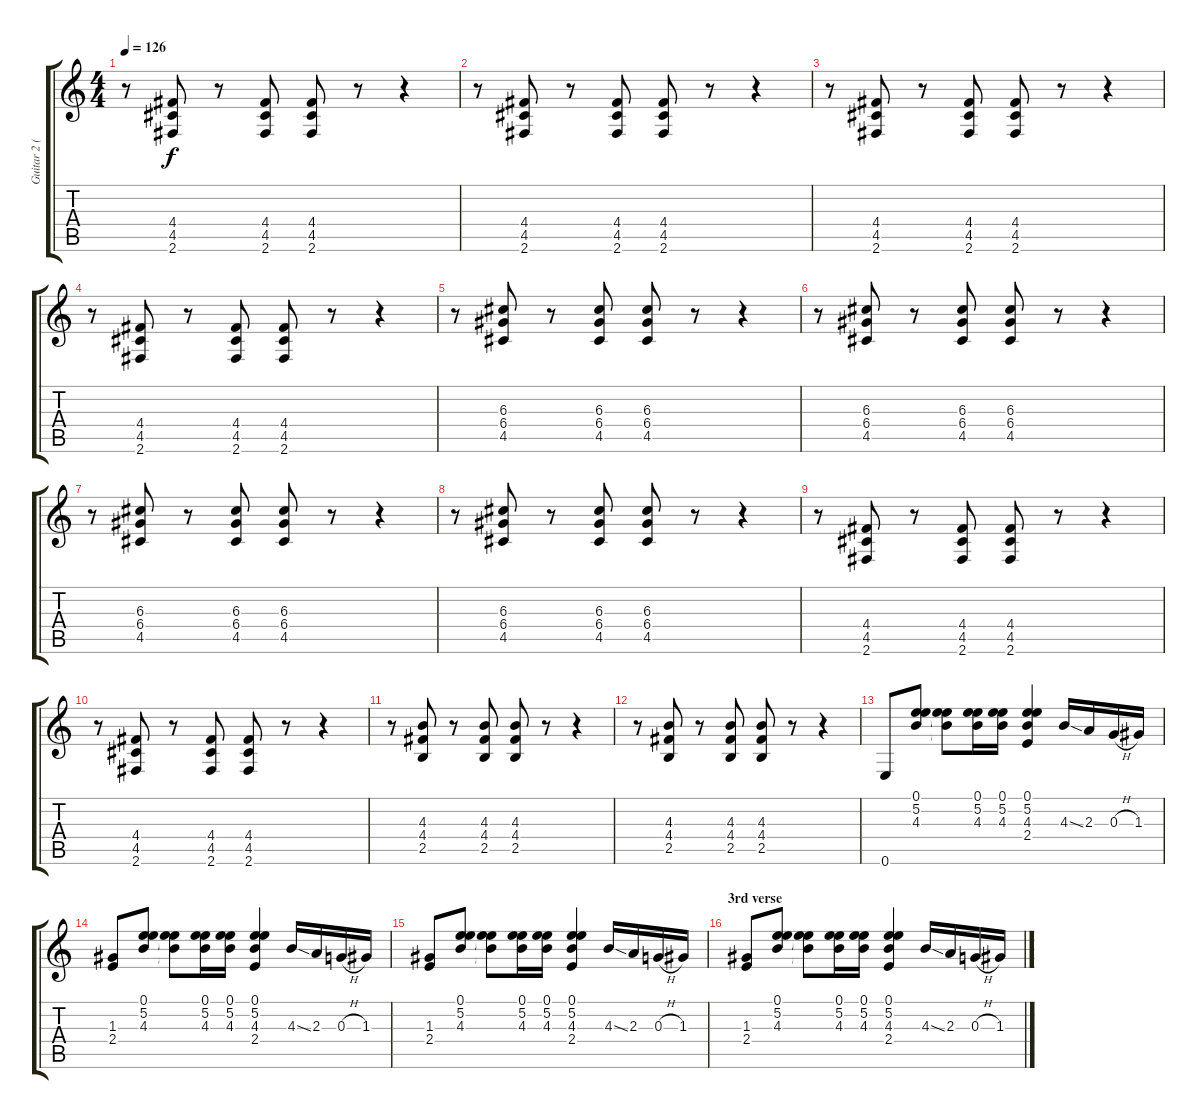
\track ("Guitar 2 (Standard Tuning)" "Guitar 2 (") {instrument distortionguitar}
\staff {score tabs}
\tuning (E4 B3 G3 D3 A2 E2) {hide}
\ts (4 4)
\tempo 126
\clef g2
\ks c
r.8{dy f} (4.4 4.5 2.6).8 r.8 (4.4 4.5 2.6).8 (4.4 4.5 2.6).8 r.8 r.4 |
r.8 (4.4 4.5 2.6).8 r.8 (4.4 4.5 2.6).8 (4.4 4.5 2.6).8 r.8 r.4 |
r.8 (4.4 4.5 2.6).8 r.8 (4.4 4.5 2.6).8 (4.4 4.5 2.6).8 r.8 r.4 |
r.8 (4.4 4.5 2.6).8 r.8 (4.4 4.5 2.6).8 (4.4 4.5 2.6).8 r.8 r.4 |
r.8 (6.3 6.4 4.5).8 r.8 (6.3 6.4 4.5).8 (6.3 6.4 4.5).8 r.8 r.4 |
r.8 (6.3 6.4 4.5).8 r.8 (6.3 6.4 4.5).8 (6.3 6.4 4.5).8 r.8 r.4 |
r.8 (6.3 6.4 4.5).8 r.8 (6.3 6.4 4.5).8 (6.3 6.4 4.5).8 r.8 r.4 |
r.8 (6.3 6.4 4.5).8 r.8 (6.3 6.4 4.5).8 (6.3 6.4 4.5).8 r.8 r.4 |
r.8 (4.4 4.5 2.6).8 r.8 (4.4 4.5 2.6).8 (4.4 4.5 2.6).8 r.8 r.4 |
r.8 (4.4 4.5 2.6).8 r.8 (4.4 4.5 2.6).8 (4.4 4.5 2.6).8 r.8 r.4 |
r.8 (4.3 4.4 2.5).8 r.8 (4.3 4.4 2.5).8 (4.3 4.4 2.5).8 r.8 r.4 |
r.8 (4.3 4.4 2.5).8 r.8 (4.3 4.4 2.5).8 (4.3 4.4 2.5).8 r.8 r.4 |
0.6.8 (0.1 5.2 4.3).8 (0.1{t} 5.2{t} 4.3{t}).8 (0.1 5.2 4.3).16 (0.1 5.2 4.3).16 (0.1 5.2 4.3 2.4).4 4.3{ss}.16 2.3.16 0.3{h}.16 1.3.16 |
(1.3 2.4).8 (0.1 5.2 4.3).8 (0.1{t} 5.2{t} 4.3{t}).8 (0.1 5.2 4.3).16 (0.1 5.2 4.3).16 (0.1 5.2 4.3 2.4).4 4.3{ss}.16 2.3.16 0.3{h}.16 1.3.16 |
(1.3 2.4).8 (0.1 5.2 4.3).8 (0.1{t} 5.2{t} 4.3{t}).8 (0.1 5.2 4.3).16 (0.1 5.2 4.3).16 (0.1 5.2 4.3 2.4).4 4.3{ss}.16 2.3.16 0.3{h}.16 1.3.16 |
\section ("" "3rd verse")
(1.3 2.4).8 (0.1 5.2 4.3).8 (0.1{t} 5.2{t} 4.3{t}).8 (0.1 5.2 4.3).16 (0.1 5.2 4.3).16 (0.1 5.2 4.3 2.4).4 4.3{ss}.16 2.3.16 0.3{h}.16 1.3.16
